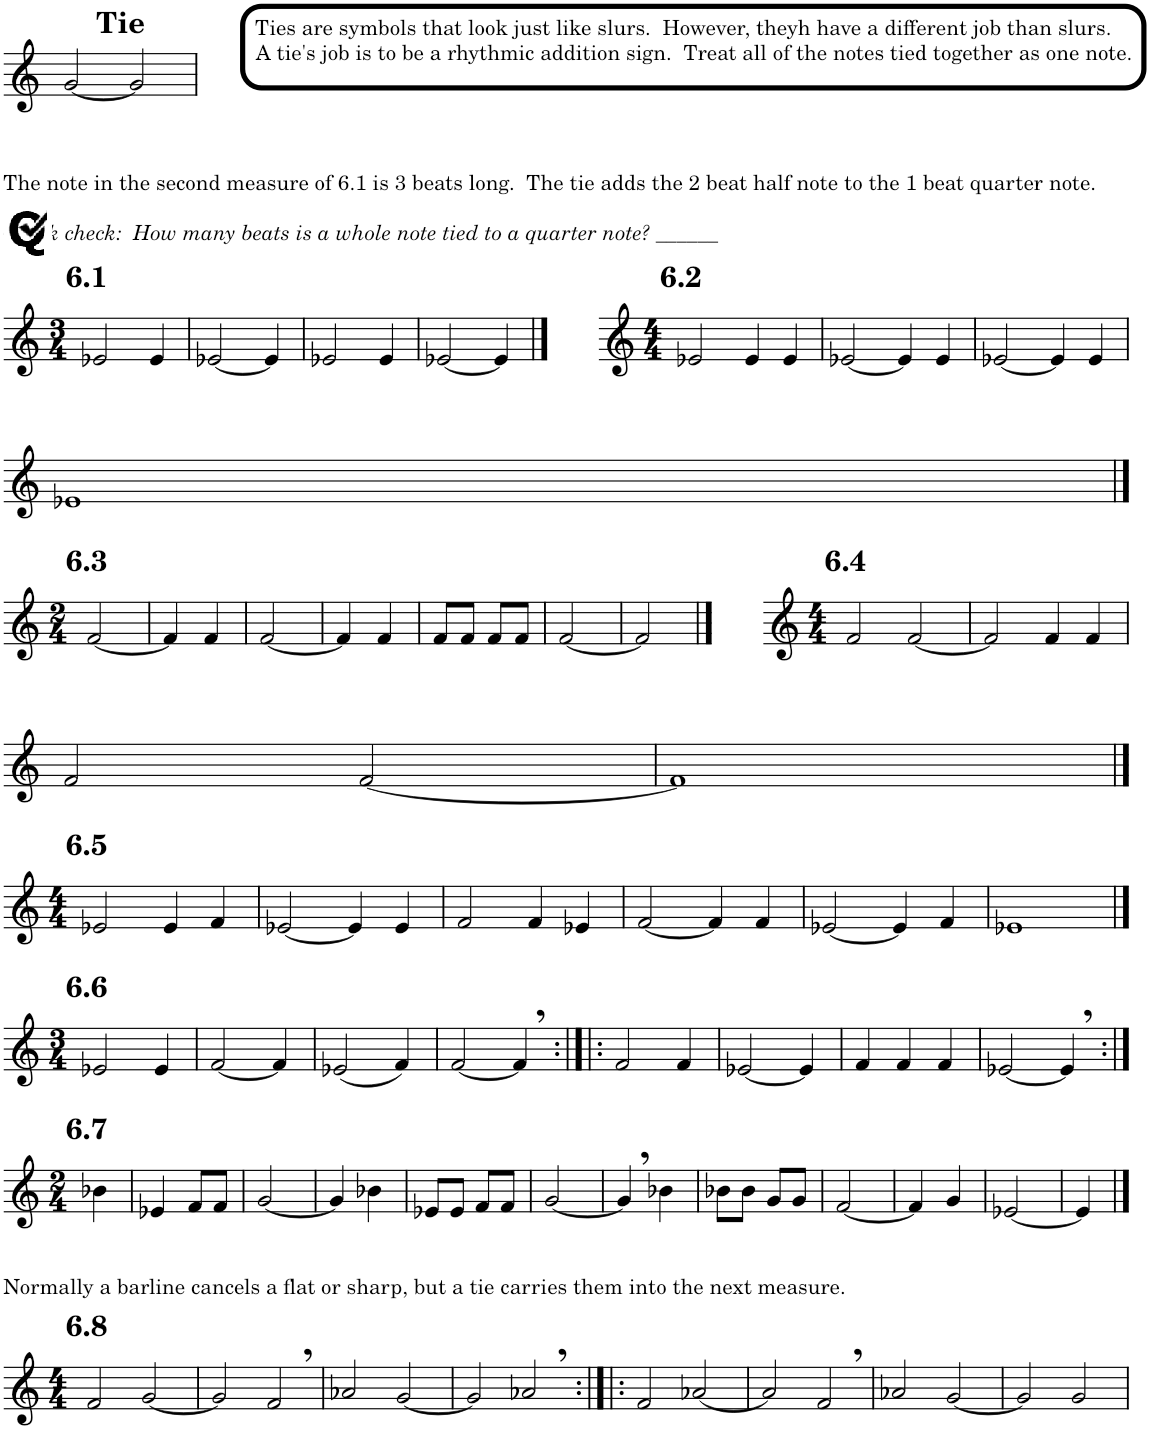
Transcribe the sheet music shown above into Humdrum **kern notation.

**kern
*part1
*staff1
*I"Piano
*I'Pno
!!LO:PB:g=z
*clefG2
*k[]
*M4/4
=47
!LO:TX:a:B:t=Tie
[2g/
2g/]
!!LO:LB:g=z
!!LO:REH:place=s1:a:B:enc=none:fs=14:t=6.1
=48
*M3/4
2e-X/
4e-/
=49
[2e-X/
4e-/]
=50
2e-X/
4e-/
=51
[2e-X/
4e-/]
!!LO:REH:place=s1:a:B:enc=none:fs=14:t=6.2
==52
*M4/4
2e-X/
4e-/
4e-/
=53
[2e-X/
4e-/]
4e-/
=54
[2e-X/
4e-/]
4e-/
!!LO:LB:g=z
=55
1e-X
!!LO:LB:g=z
!!LO:REH:place=s1:a:B:enc=none:fs=14:t=6.3
==56
*M2/4
[2f/
=57
4f/]
4f/
=58
[2f/
=59
4f/]
4f/
=60
8f/L
8f/J
8f/L
8f/J
=61
[2f/
=62
2f/]
!!LO:REH:place=s1:a:B:enc=none:fs=14:t=6.4
==63
*M4/4
2f/
[2f/
=64
2f/]
4f/
4f/
!!LO:LB:g=z
=65
2f/
[2f/
=66
1f]
!!LO:LB:g=z
!!LO:REH:place=s1:a:B:enc=none:fs=14:t=6.5
==67
*M4/4
2e-X/
4e-/
4f/
=68
[2e-X/
4e-/]
4e-/
=69
2f/
4f/
4e-X/
=70
[2f/
4f/]
4f/
=71
[2e-X/
4e-/]
4f/
=72
1e-X
!!LO:LB:g=z
!!LO:REH:place=s1:a:B:enc=none:fs=14:t=6.6
==73
*M3/4
2e-X/
4e-/
=74
[2f/
4f/]
=75
(2e-X/
4f/)
=76
[2f/
4f,/]
=77:|!|:
2f/
4f/
=78
[2e-X/
4e-/]
=79
4f/
4f/
4f/
=80
[2e-X/
4e-,/]
!!LO:LB:g=z
!!LO:REH:place=s1:a:B:enc=none:fs=14:t=6.7
=81:|!
*M2/4
4b-X\
=82
4e-X/
8f/L
8f/J
=83
[2g/
=84
4g/]
4b-X\
=85
8e-X/L
8e-/J
8f/L
8f/J
=86
[2g/
=87
4g,/]
4b-X\
=88
8b-X\L
8b-\J
8g/L
8g/J
=89
[2f/
=90
4f/]
4g/
=91
[2e-X/
=92
4e-/]
!!LO:LB:g=z
!!LO:REH:place=s1:a:B:enc=none:fs=14:t=6.8
==93
*M4/4
2f/
[2g/
=94
2g/]
2f,/
=95
2a-X/
[2g/
=96
2g/]
2a-X,/
=97:|!|:
2f/
[2a-X/
=98
2a-/]
2f,/
=99
2a-X/
[2g/
=100
2g/]
2g/
=
*-
